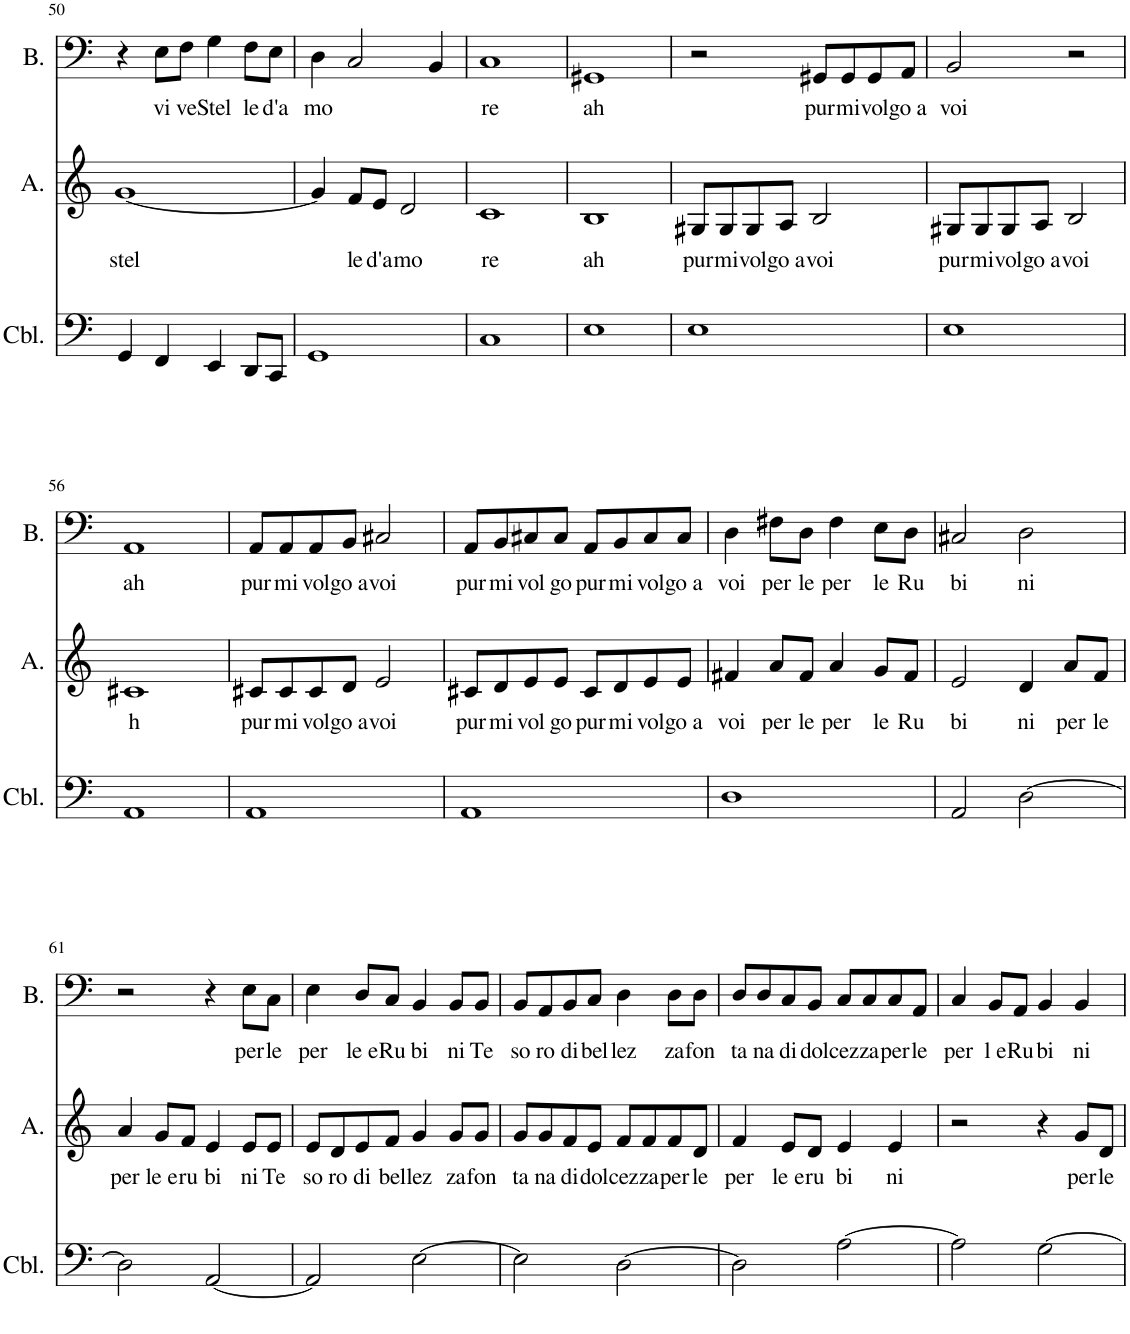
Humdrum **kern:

**kern	**kern	**text	**kern	**text
*part3	*part2	*part2	*part1	*part1
*staff3	*staff2	*staff2	*staff1	*staff1
*I"Cembalo	*I"Alt	*	*I"Bass	*
*I'Cbl.	*I'A.	*	*I'B.	*
!!LO:PB:g=z
*clefF4	*clefG2	*	*clefF4	*
*k[]	*k[]	*	*k[]	*
*M4/4	*M4/4	*	*M4/4	*
=50	=50	=50	=50	=50
!	!	!LO:LY:b	!	!
4GG/	[1g	stel	4r	.
!	!	!	!	!LO:LY:b
4FF/	.	.	8E\L	vi
!	!	!	!	!LO:LY:b
.	.	.	8F\J	ve
!	!	!	!	!LO:LY:b
4EE/	.	.	4G\	Stel
!	!	!	!	!LO:LY:b
8DD/L	.	.	8F\L	le
!	!	!	!	!LO:LY:b
8CC/J	.	.	8E\J	d'a
=51	=51	=51	=51	=51
!	!	!	!	!LO:LY:b
1GG	4g/]	.	4D\	mo
!	!	!LO:LY:b	!	!
.	8f/L	le	2C/	.
!	!	!LO:LY:b	!	!
.	8e/J	d'a	.	.
!	!	!LO:LY:b	!	!
.	2d/	mo	.	.
.	.	.	4BB/	.
=52	=52	=52	=52	=52
!	!	!LO:LY:b	!	!LO:LY:b
1C	1c	re	1C	re
=53	=53	=53	=53	=53
!	!	!LO:LY:b	!	!LO:LY:b
1E	1B	ah	1GG#X	ah
=54	=54	=54	=54	=54
!	!	!LO:LY:b	!	!
1E	8G#X/L	pur	2r	.
!	!	!LO:LY:b	!	!
.	8G#/	mi	.	.
!	!	!LO:LY:b	!	!
.	8G#/	vol	.	.
!	!	!LO:LY:b	!	!
.	8A/J	go a	.	.
!	!	!LO:LY:b	!	!LO:LY:b
.	2B/	voi	8GG#X/L	pur
!	!	!	!	!LO:LY:b
.	.	.	8GG#/	mi
!	!	!	!	!LO:LY:b
.	.	.	8GG#/	vol
!	!	!	!	!LO:LY:b
.	.	.	8AA/J	go a
=55	=55	=55	=55	=55
!	!	!LO:LY:b	!	!LO:LY:b
1E	8G#X/L	pur	2BB/	voi
!	!	!LO:LY:b	!	!
.	8G#/	mi	.	.
!	!	!LO:LY:b	!	!
.	8G#/	vol	.	.
!	!	!LO:LY:b	!	!
.	8A/J	go a	.	.
!	!	!LO:LY:b	!	!
.	2B/	voi	2r	.
!!LO:LB:g=z
=56	=56	=56	=56	=56
!	!	!LO:LY:b	!	!LO:LY:b
1AA	1c#X	h	1AA	ah
=57	=57	=57	=57	=57
!	!	!LO:LY:b	!	!LO:LY:b
1AA	8c#X/L	pur	8AA/L	pur
!	!	!LO:LY:b	!	!LO:LY:b
.	8c#/	mi	8AA/	mi
!	!	!LO:LY:b	!	!LO:LY:b
.	8c#/	vol	8AA/	vol
!	!	!LO:LY:b	!	!LO:LY:b
.	8d/J	go a	8BB/J	go a
!	!	!LO:LY:b	!	!LO:LY:b
.	2e/	voi	2C#X/	voi
=58	=58	=58	=58	=58
!	!	!LO:LY:b	!	!LO:LY:b
1AA	8c#X/L	pur	8AA/L	pur
!	!	!LO:LY:b	!	!LO:LY:b
.	8d/	mi	8BB/	mi
!	!	!LO:LY:b	!	!LO:LY:b
.	8e/	vol	8C#X/	vol
!	!	!LO:LY:b	!	!LO:LY:b
.	8e/J	go	8C#/J	go
!	!	!LO:LY:b	!	!LO:LY:b
.	8c#/L	pur	8AA/L	pur
!	!	!LO:LY:b	!	!LO:LY:b
.	8d/	mi	8BB/	mi
!	!	!LO:LY:b	!	!LO:LY:b
.	8e/	vol	8C#/	vol
!	!	!LO:LY:b	!	!LO:LY:b
.	8e/J	go a	8C#/J	go a
=59	=59	=59	=59	=59
!	!	!LO:LY:b	!	!LO:LY:b
1D	4f#X/	voi	4D\	voi
!	!	!LO:LY:b	!	!LO:LY:b
.	8a/L	per	8F#X\L	per
!	!	!LO:LY:b	!	!LO:LY:b
.	8f#/J	le	8D\J	le
!	!	!LO:LY:b	!	!LO:LY:b
.	4a/	per	4F#\	per
!	!	!LO:LY:b	!	!LO:LY:b
.	8g/L	le	8E\L	le
!	!	!LO:LY:b	!	!LO:LY:b
.	8f#/J	Ru	8D\J	Ru
=60	=60	=60	=60	=60
!	!	!LO:LY:b	!	!LO:LY:b
2AA/	2e/	bi	2C#X/	bi
!	!	!LO:LY:b	!	!LO:LY:b
[2D\	4d/	ni	2D\	ni
!	!	!LO:LY:b	!	!
.	8a/L	per	.	.
!	!	!LO:LY:b	!	!
.	8f/J	le	.	.
!!LO:LB:g=z
=61	=61	=61	=61	=61
!	!	!LO:LY:b	!	!
2D\]	4a/	per	2r	.
!	!	!LO:LY:b	!	!
.	8g/L	le e	.	.
!	!	!LO:LY:b	!	!
.	8f/J	ru	.	.
!	!	!LO:LY:b	!	!
[2AA/	4e/	bi	4r	.
!	!	!LO:LY:b	!	!LO:LY:b
.	8e/L	ni	8E\L	per
!	!	!LO:LY:b	!	!LO:LY:b
.	8e/J	Te	8C\J	le
=62	=62	=62	=62	=62
!	!	!LO:LY:b	!	!LO:LY:b
2AA/]	8e/L	so	4E\	per
!	!	!LO:LY:b	!	!
.	8d/	ro	.	.
!	!	!LO:LY:b	!	!LO:LY:b
.	8e/	di	8D/L	le e
!	!	!LO:LY:b	!	!LO:LY:b
.	8f/J	bel	8C/J	Ru
!	!	!LO:LY:b	!	!LO:LY:b
[2E\	4g/	lez	4BB/	bi
!	!	!LO:LY:b	!	!LO:LY:b
.	8g/L	za	8BB/L	ni
!	!	!LO:LY:b	!	!LO:LY:b
.	8g/J	fon	8BB/J	Te
=63	=63	=63	=63	=63
!	!	!LO:LY:b	!	!LO:LY:b
2E\]	8g/L	ta	8BB/L	so
!	!	!LO:LY:b	!	!LO:LY:b
.	8g/	na	8AA/	ro
!	!	!LO:LY:b	!	!LO:LY:b
.	8f/	di	8BB/	di
!	!	!LO:LY:b	!	!LO:LY:b
.	8e/J	dol	8C/J	bel
!	!	!LO:LY:b	!	!LO:LY:b
[2D\	8f/L	cez	4D\	lez
!	!	!LO:LY:b	!	!
.	8f/	za	.	.
!	!	!LO:LY:b	!	!LO:LY:b
.	8f/	per	8D\L	za
!	!	!LO:LY:b	!	!LO:LY:b
.	8d/J	le	8D\J	fon
=64	=64	=64	=64	=64
!	!	!LO:LY:b	!	!LO:LY:b
2D\]	4f/	per	8D/L	ta
!	!	!	!	!LO:LY:b
.	.	.	8D/	na
!	!	!LO:LY:b	!	!LO:LY:b
.	8e/L	le e	8C/	di
!	!	!LO:LY:b	!	!LO:LY:b
.	8d/J	ru	8BB/J	dol
!	!	!LO:LY:b	!	!LO:LY:b
[2A\	4e/	bi	8C/L	cez
!	!	!	!	!LO:LY:b
.	.	.	8C/	za
!	!	!LO:LY:b	!	!LO:LY:b
.	4e/	ni	8C/	per
!	!	!	!	!LO:LY:b
.	.	.	8AA/J	le
=65	=65	=65	=65	=65
!	!	!	!	!LO:LY:b
2A\]	2r	.	4C/	per
!	!	!	!	!LO:LY:b
.	.	.	8BB/L	l e
!	!	!	!	!LO:LY:b
.	.	.	8AA/J	Ru
!	!	!	!	!LO:LY:b
[2G\	4r	.	4BB/	bi
!	!	!LO:LY:b	!	!LO:LY:b
.	8g/L	per	4BB/	ni
!	!	!LO:LY:b	!	!
.	8d/J	le	.	.
=	=	=	=	=
*-	*-	*-	*-	*-
